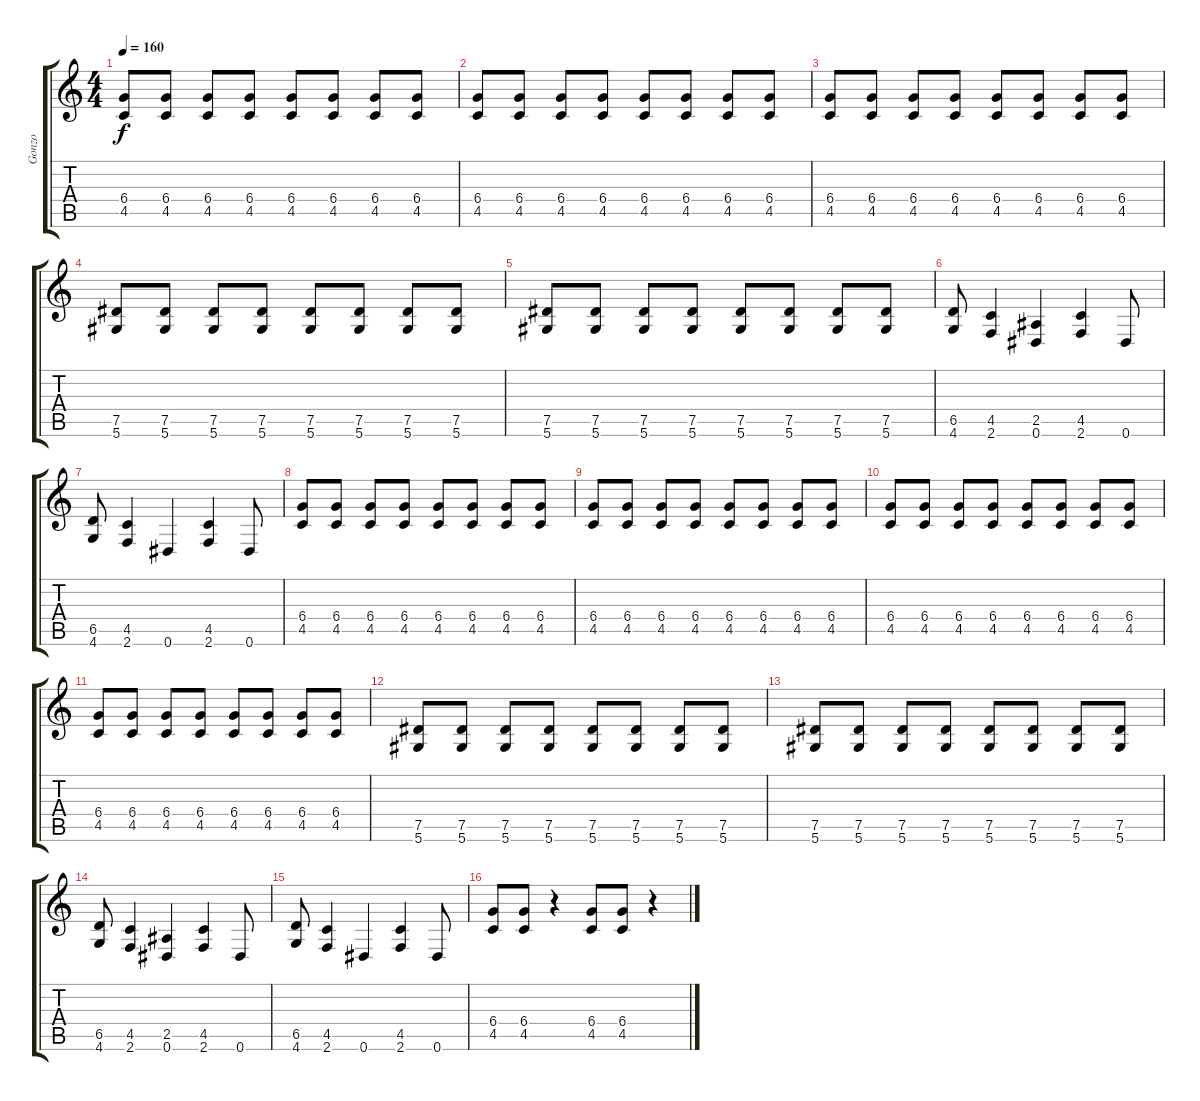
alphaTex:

\track ("Gonzo" "Gonzo") {instrument distortionguitar}
\staff {score tabs}
\tuning (Eb4 Bb3 Gb3 Db3 Ab2 Eb2) {hide}
\ts (4 4)
\tempo 160
\clef g2
\ks c
(6.4 4.5).8{dy f} (6.4 4.5).8 (6.4 4.5).8 (6.4 4.5).8 (6.4 4.5).8 (6.4 4.5).8 (6.4 4.5).8 (6.4 4.5).8 |
(6.4 4.5).8 (6.4 4.5).8 (6.4 4.5).8 (6.4 4.5).8 (6.4 4.5).8 (6.4 4.5).8 (6.4 4.5).8 (6.4 4.5).8 |
(6.4 4.5).8 (6.4 4.5).8 (6.4 4.5).8 (6.4 4.5).8 (6.4 4.5).8 (6.4 4.5).8 (6.4 4.5).8 (6.4 4.5).8 |
(7.5 5.6).8 (7.5 5.6).8 (7.5 5.6).8 (7.5 5.6).8 (7.5 5.6).8 (7.5 5.6).8 (7.5 5.6).8 (7.5 5.6).8 |
(7.5 5.6).8 (7.5 5.6).8 (7.5 5.6).8 (7.5 5.6).8 (7.5 5.6).8 (7.5 5.6).8 (7.5 5.6).8 (7.5 5.6).8 |
(6.5 4.6).8 (4.5 2.6).4 (2.5 0.6).4 (4.5 2.6).4 0.6.8 |
(6.5 4.6).8 (4.5 2.6).4 0.6.4 (4.5 2.6).4 0.6.8 |
(6.4 4.5).8 (6.4 4.5).8 (6.4 4.5).8 (6.4 4.5).8 (6.4 4.5).8 (6.4 4.5).8 (6.4 4.5).8 (6.4 4.5).8 |
(6.4 4.5).8 (6.4 4.5).8 (6.4 4.5).8 (6.4 4.5).8 (6.4 4.5).8 (6.4 4.5).8 (6.4 4.5).8 (6.4 4.5).8 |
(6.4 4.5).8 (6.4 4.5).8 (6.4 4.5).8 (6.4 4.5).8 (6.4 4.5).8 (6.4 4.5).8 (6.4 4.5).8 (6.4 4.5).8 |
(6.4 4.5).8 (6.4 4.5).8 (6.4 4.5).8 (6.4 4.5).8 (6.4 4.5).8 (6.4 4.5).8 (6.4 4.5).8 (6.4 4.5).8 |
(7.5 5.6).8 (7.5 5.6).8 (7.5 5.6).8 (7.5 5.6).8 (7.5 5.6).8 (7.5 5.6).8 (7.5 5.6).8 (7.5 5.6).8 |
(7.5 5.6).8 (7.5 5.6).8 (7.5 5.6).8 (7.5 5.6).8 (7.5 5.6).8 (7.5 5.6).8 (7.5 5.6).8 (7.5 5.6).8 |
(6.5 4.6).8 (4.5 2.6).4 (2.5 0.6).4 (4.5 2.6).4 0.6.8 |
(6.5 4.6).8 (4.5 2.6).4 0.6.4 (4.5 2.6).4 0.6.8 |
(6.4 4.5).8 (6.4 4.5).8 r.4 (6.4 4.5).8 (6.4 4.5).8 r.4
